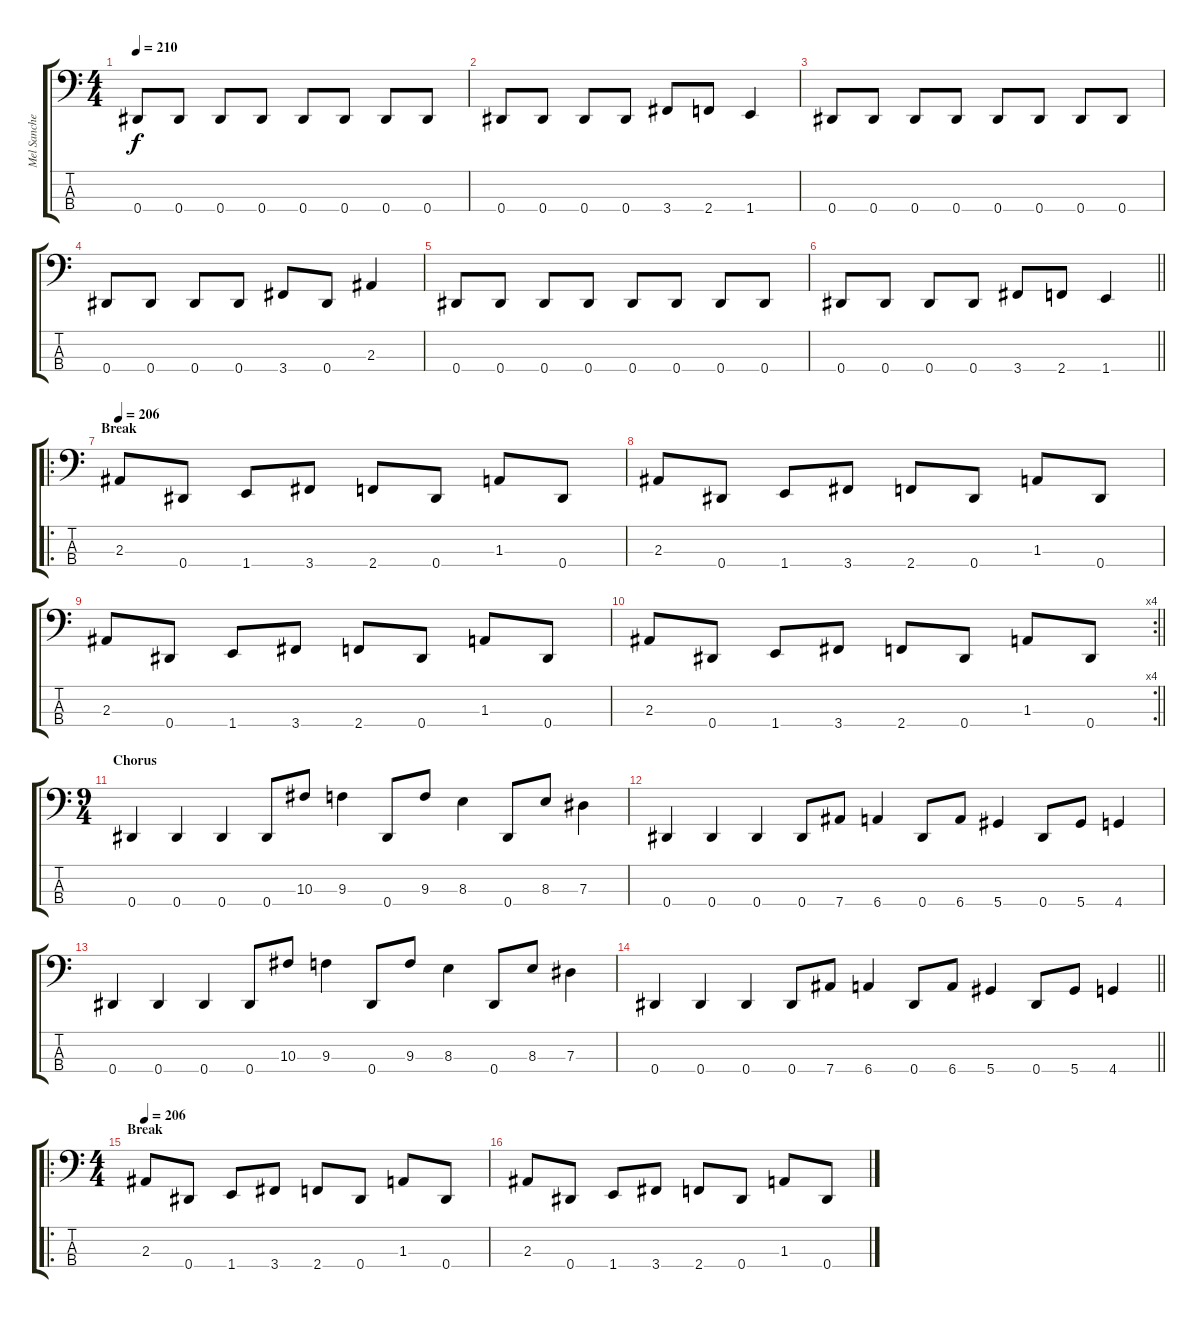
\track ("Mel Sanchez" "Mel Sanche") {instrument electricbassfinger}
\staff {score tabs}
\tuning (Gb2 Db2 Ab1 Eb1) {hide}
\ts (4 4)
\tempo 210
\clef f4
\ks c
0.4.8{dy f} 0.4.8 0.4.8 0.4.8 0.4.8 0.4.8 0.4.8 0.4.8 |
0.4.8 0.4.8 0.4.8 0.4.8 3.4.8 2.4.8 1.4.4 |
0.4.8 0.4.8 0.4.8 0.4.8 0.4.8 0.4.8 0.4.8 0.4.8 |
0.4.8 0.4.8 0.4.8 0.4.8 3.4.8 0.4.8 2.3.4 |
0.4.8 0.4.8 0.4.8 0.4.8 0.4.8 0.4.8 0.4.8 0.4.8 |
\barLineRight lightlight
0.4.8 0.4.8 0.4.8 0.4.8 3.4.8 2.4.8 1.4.4 |
\ro
\section ("" "Break")
\tempo 206
2.3.8 0.4.8 1.4.8 3.4.8 2.4.8 0.4.8 1.3.8 0.4.8 |
2.3.8 0.4.8 1.4.8 3.4.8 2.4.8 0.4.8 1.3.8 0.4.8 |
2.3.8 0.4.8 1.4.8 3.4.8 2.4.8 0.4.8 1.3.8 0.4.8 |
\rc 4
\barLineRight lightlight
2.3.8 0.4.8 1.4.8 3.4.8 2.4.8 0.4.8 1.3.8 0.4.8 |
\ts (9 4)
\section ("" "Chorus")
0.4.4 0.4.4 0.4.4 0.4.8 10.3.8 9.3.4 0.4.8 9.3.8 8.3.4 0.4.8 8.3.8 7.3.4 |
0.4.4 0.4.4 0.4.4 0.4.8 7.4.8 6.4.4 0.4.8 6.4.8 5.4.4 0.4.8 5.4.8 4.4.4 |
0.4.4 0.4.4 0.4.4 0.4.8 10.3.8 9.3.4 0.4.8 9.3.8 8.3.4 0.4.8 8.3.8 7.3.4 |
\barLineRight lightlight
0.4.4 0.4.4 0.4.4 0.4.8 7.4.8 6.4.4 0.4.8 6.4.8 5.4.4 0.4.8 5.4.8 4.4.4 |
\ro
\ts (4 4)
\section ("" "Break")
\tempo 206
2.3.8 0.4.8 1.4.8 3.4.8 2.4.8 0.4.8 1.3.8 0.4.8 |
2.3.8 0.4.8 1.4.8 3.4.8 2.4.8 0.4.8 1.3.8 0.4.8
